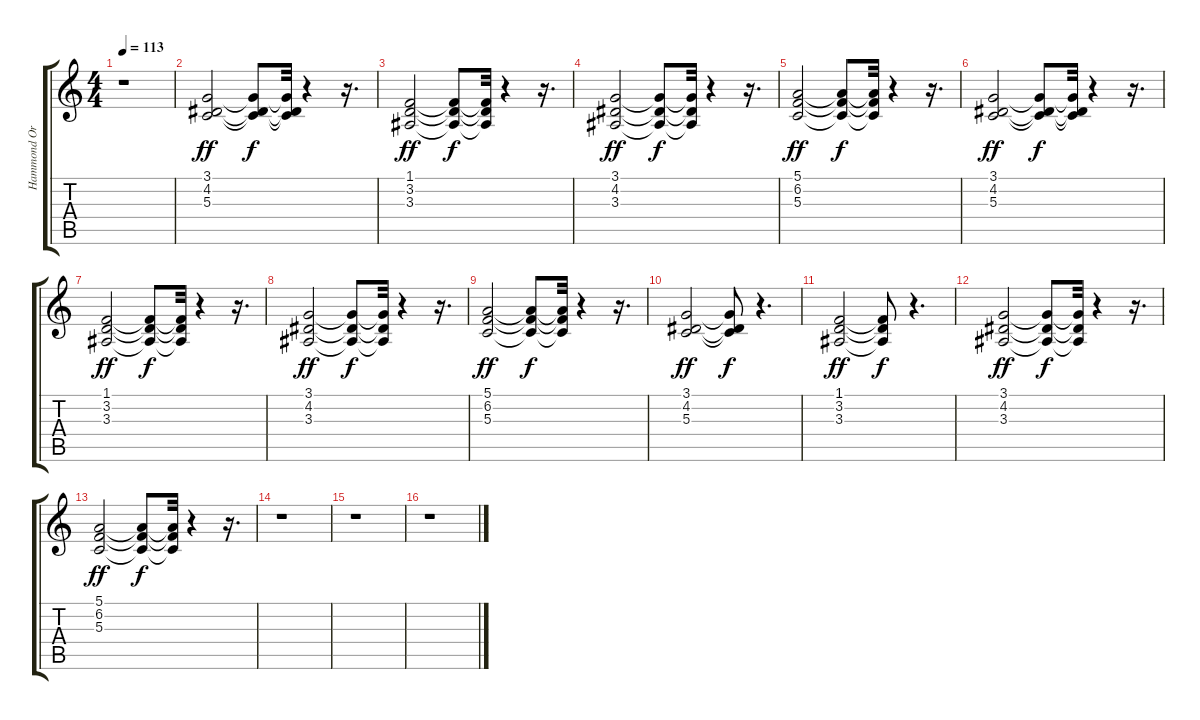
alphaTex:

\track ("Hammond Organ" "Hammond Or") {instrument drawbarorgan}
\staff {score tabs}
\tuning (E4 B3 G3 D3 A2 E2) {hide}
\ts (4 4)
\tempo 113
\clef g2
\ks c
r.1{dy ff instrument drawbarorgan} |
(3.1 4.2 5.3).2 (3.1{t} 4.2{t} 5.3{t}).8{dy f} (3.1{t} 4.2{t} 5.3{t}).32 r.4 r.16{d} |
(1.1 3.2 3.3).2{dy ff} (1.1{t} 3.2{t} 3.3{t}).8{dy f} (1.1{t} 3.2{t} 3.3{t}).32 r.4 r.16{d} |
(3.1 4.2 3.3).2{dy ff} (3.1{t} 4.2{t} 3.3{t}).8{dy f} (3.1{t} 4.2{t} 3.3{t}).32 r.4 r.16{d} |
(5.1 6.2 5.3).2{dy ff} (5.1{t} 6.2{t} 5.3{t}).8{dy f} (5.1{t} 6.2{t} 5.3{t}).32 r.4 r.16{d} |
(3.1 4.2 5.3).2{dy ff} (3.1{t} 4.2{t} 5.3{t}).8{dy f} (3.1{t} 4.2{t} 5.3{t}).32 r.4 r.16{d} |
(1.1 3.2 3.3).2{dy ff} (1.1{t} 3.2{t} 3.3{t}).8{dy f} (1.1{t} 3.2{t} 3.3{t}).32 r.4 r.16{d} |
(3.1 4.2 3.3).2{dy ff} (3.1{t} 4.2{t} 3.3{t}).8{dy f} (3.1{t} 4.2{t} 3.3{t}).32 r.4 r.16{d} |
(5.1 6.2 5.3).2{dy ff} (5.1{t} 6.2{t} 5.3{t}).8{dy f} (5.1{t} 6.2{t} 5.3{t}).32 r.4 r.16{d} |
(3.1 4.2 5.3).2{dy ff} (3.1{t} 4.2{t} 5.3{t}).8{dy f} r.4{d} |
(1.1 3.2 3.3).2{dy ff} (1.1{t} 3.2{t} 3.3{t}).8{dy f} r.4{d} |
(3.1 4.2 3.3).2{dy ff} (3.1{t} 4.2{t} 3.3{t}).8{dy f} (3.1{t} 4.2{t} 3.3{t}).32 r.4 r.16{d} |
(5.1 6.2 5.3).2{dy ff} (5.1{t} 6.2{t} 5.3{t}).8{dy f} (5.1{t} 6.2{t} 5.3{t}).32 r.4 r.16{d} |
r.1 |
r.1 |
r.1
